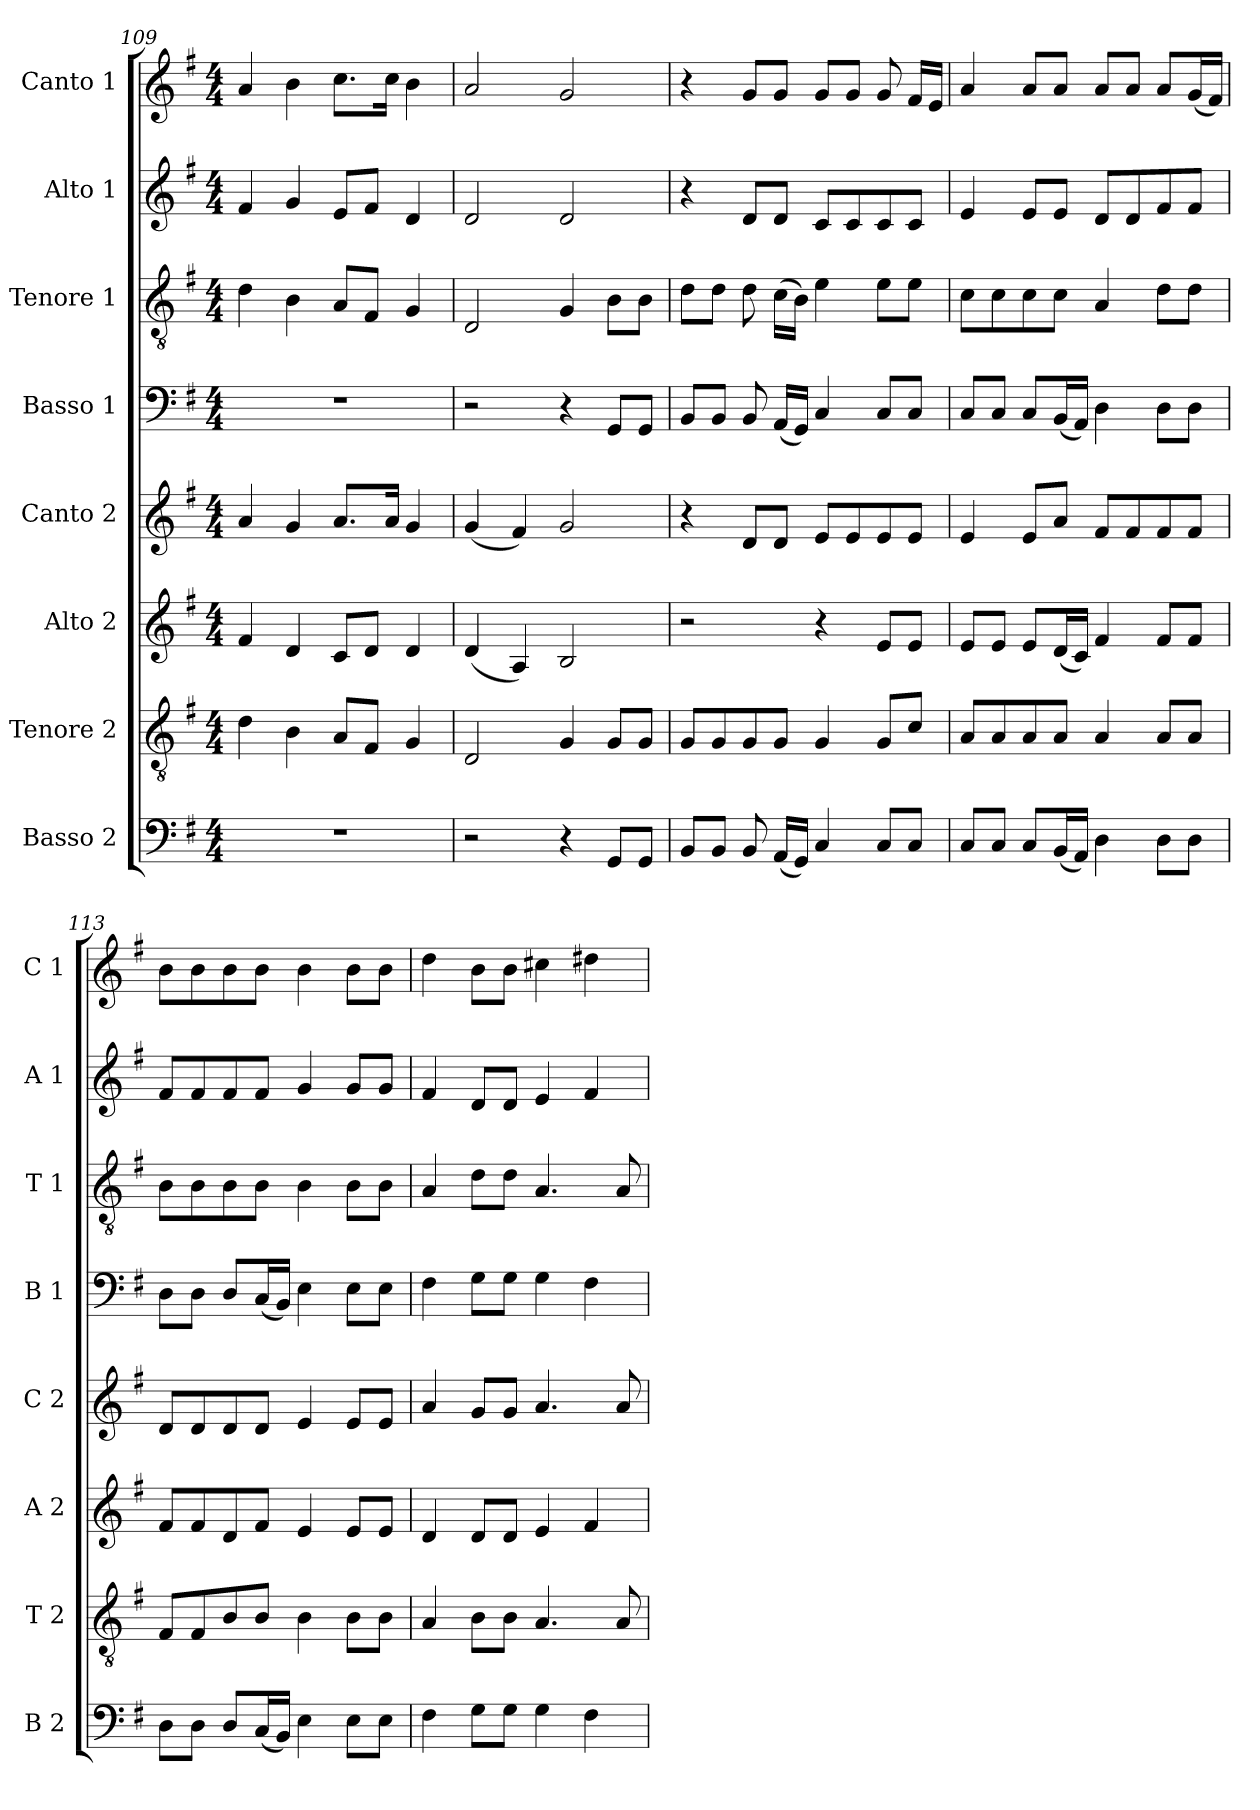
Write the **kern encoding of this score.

**kern	**kern	**kern	**kern	**kern	**kern	**kern	**kern
*part8	*part7	*part6	*part5	*part4	*part3	*part2	*part1
*staff8	*staff7	*staff6	*staff5	*staff4	*staff3	*staff2	*staff1
*I"Basso 2	*I"Tenore 2	*I"Alto 2	*I"Canto 2	*I"Basso 1	*I"Tenore 1	*I"Alto 1	*I"Canto 1
*I'B 2	*I'T 2	*I'A 2	*I'C 2	*I'B 1	*I'T 1	*I'A 1	*I'C 1
!!LO:PB:g=z
*clefF4	*clefGv2	*clefG2	*clefG2	*clefF4	*clefGv2	*clefG2	*clefG2
*k[f#]	*k[f#]	*k[f#]	*k[f#]	*k[f#]	*k[f#]	*k[f#]	*k[f#]
*G:	*G:	*G:	*G:	*G:	*G:	*G:	*G:
*M4/4	*M4/4	*M4/4	*M4/4	*M4/4	*M4/4	*M4/4	*M4/4
=109	=109	=109	=109	=109	=109	=109	=109
1r	4d\	4f#/	4a/	1r	4d\	4f#/	4a/
.	4B\	4d/	4g/	.	4B\	4g/	4b\
.	8A/L	8c/L	8.a/L	.	8A/L	8e/L	8.cc\L
.	8F#/J	8d/J	.	.	8F#/J	8f#/J	.
.	.	.	16a/Jk	.	.	.	16cc\Jk
.	4G/	4d/	4g/	.	4G/	4d/	4b\
=110	=110	=110	=110	=110	=110	=110	=110
2r	2D/	(4d/	(4g/	2r	2D/	2d/	2a/
.	.	4A/)	4f#/)	.	.	.	.
4r	4G/	2B/	2g/	4r	4G/	2d/	2g/
8GG/L	8G/L	.	.	8GG/L	8B\L	.	.
8GG/J	8G/J	.	.	8GG/J	8B\J	.	.
=111	=111	=111	=111	=111	=111	=111	=111
8BB/L	8G/L	2r	4r	8BB/L	8d\L	4r	4r
8BB/J	8G/	.	.	8BB/J	8d\J	.	.
8BB/	8G/	.	8d/L	8BB/	8d\	8d/L	8g/L
(16AA/LL	8G/J	.	8d/J	(16AA/LL	(>16c\LL	8d/J	8g/J
16GG/JJ)	.	.	.	16GG/JJ)	16B\JJ)	.	.
4C/	4G/	4r	8e/L	4C/	4e\	8c/L	8g/L
.	.	.	8e/	.	.	8c/	8g/J
8C/L	8G/L	8e/L	8e/	8C/L	8e\L	8c/	8g/
8C/J	8c/J	8e/J	8e/J	8C/J	8e\J	8c/J	16f#/LL
.	.	.	.	.	.	.	16e/JJ
!!LO:LB:g=z
=112	=112	=112	=112	=112	=112	=112	=112
8C/L	8A/L	8e/L	4e/	8C/L	8c\L	4e/	4a/
8C/J	8A/	8e/J	.	8C/J	8c\	.	.
8C/L	8A/	8e/L	8e/L	8C/L	8c\	8e/L	8a/L
(16BB/L	8A/J	(16d/L	8a/J	(16BB/L	8c\J	8e/J	8a/J
16AA/JJ)	.	16c/JJ)	.	16AA/JJ)	.	.	.
4D\	4A/	4f#/	8f#/L	4D\	4A/	8d/L	8a/L
.	.	.	8f#/	.	.	8d/	8a/J
8D\L	8A/L	8f#/L	8f#/	8D\L	8d\L	8f#/	8a/L
8D\J	8A/J	8f#/J	8f#/J	8D\J	8d\J	8f#/J	(16g/L
.	.	.	.	.	.	.	16f#/JJ)
=113	=113	=113	=113	=113	=113	=113	=113
8D\L	8F#/L	8f#/L	8d/L	8D\L	8B\L	8f#/L	8b\L
8D\J	8F#/	8f#/	8d/	8D\J	8B\	8f#/	8b\
8D/L	8B/	8d/	8d/	8D/L	8B\	8f#/	8b\
(16C/L	8B/J	8f#/J	8d/J	(16C/L	8B\J	8f#/J	8b\J
16BB/JJ)	.	.	.	16BB/JJ)	.	.	.
4E\	4B\	4e/	4e/	4E\	4B\	4g/	4b\
8E\L	8B\L	8e/L	8e/L	8E\L	8B\L	8g/L	8b\L
8E\J	8B\J	8e/J	8e/J	8E\J	8B\J	8g/J	8b\J
=114	=114	=114	=114	=114	=114	=114	=114
4F#\	4A/	4d/	4a/	4F#\	4A/	4f#/	4dd\
8G\L	8B\L	8d/L	8g/L	8G\L	8d\L	8d/L	8b\L
8G\J	8B\J	8d/J	8g/J	8G\J	8d\J	8d/J	8b\J
4G\	4.A/	4e/	4.a/	4G\	4.A/	4e/	4cc#X\
4F#\	.	4f#/	.	4F#\	.	4f#/	4dd#X\
.	8A/	.	8a/	.	8A/	.	.
=	=	=	=	=	=	=	=
*-	*-	*-	*-	*-	*-	*-	*-
